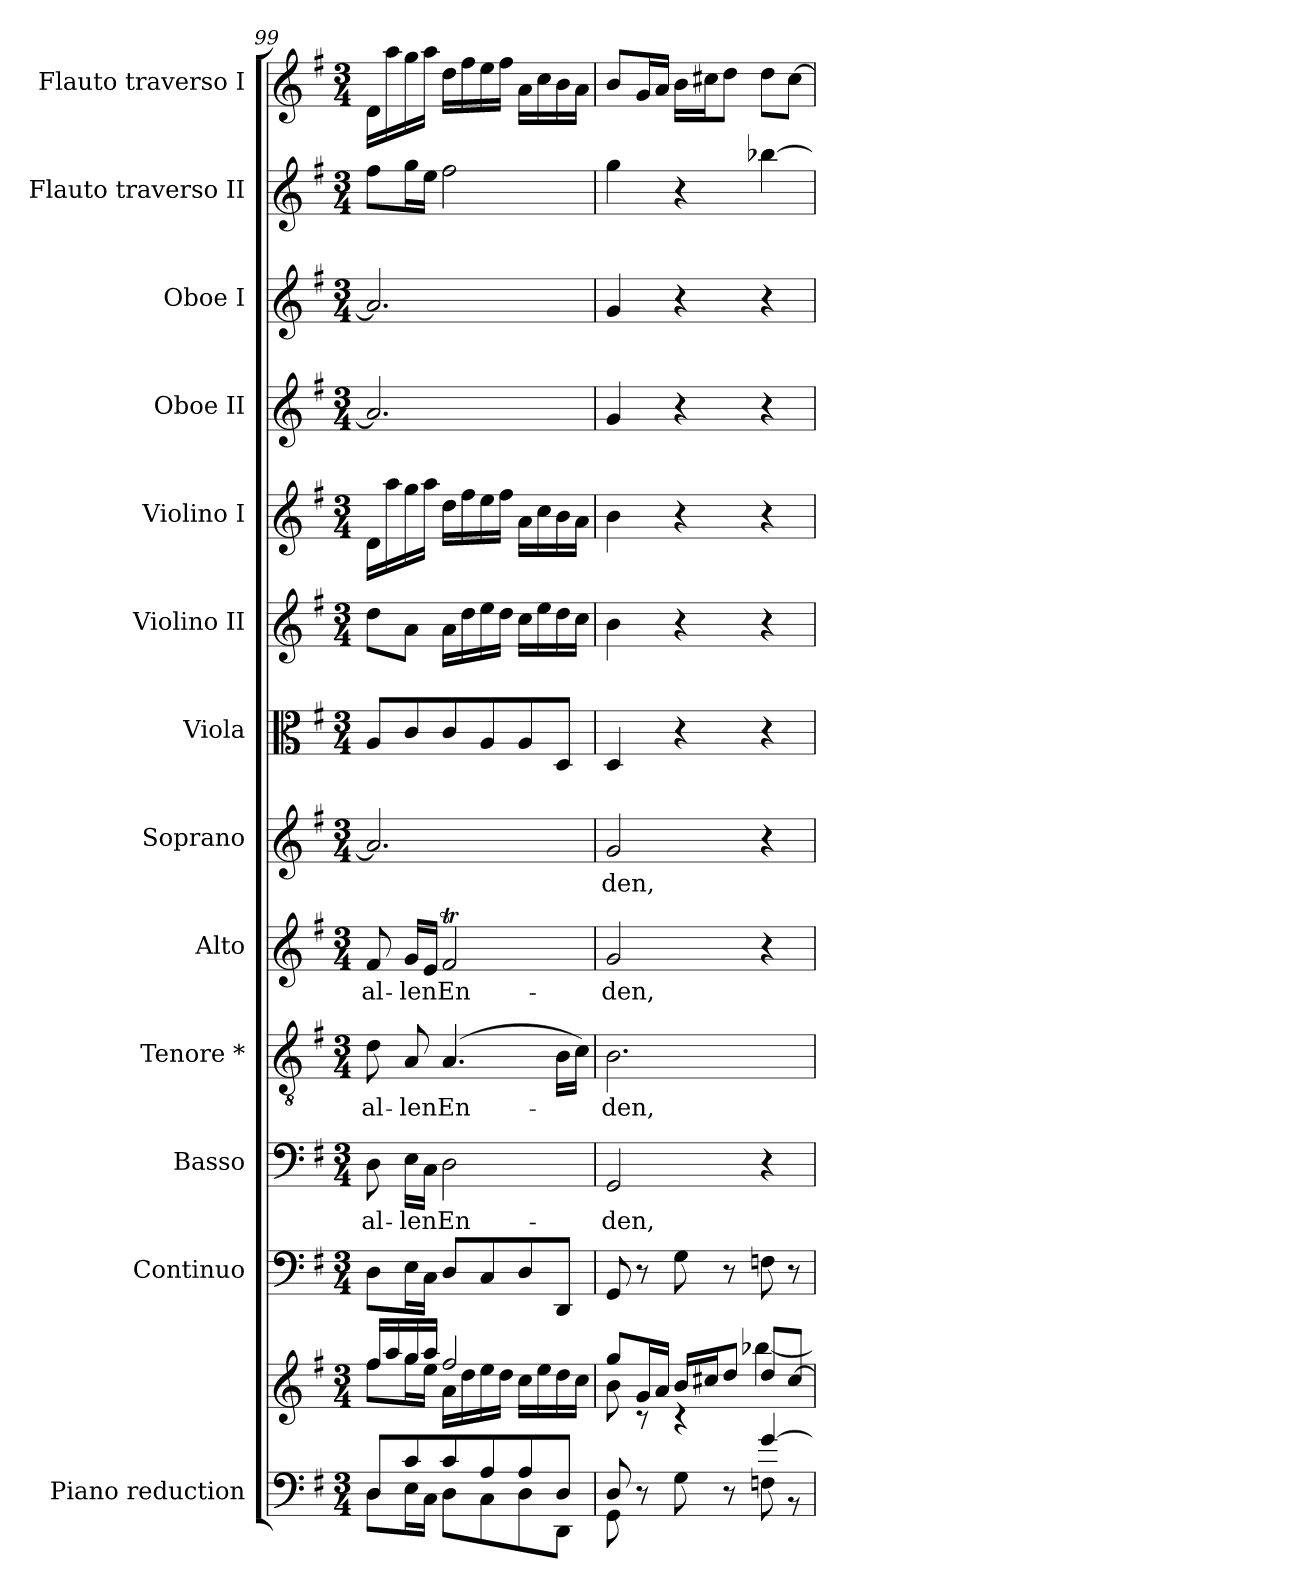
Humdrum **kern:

**kern	**kern	**kern	**kern	**text	**kern	**text	**kern	**text	**kern	**text	**kern	**kern	**kern	**kern	**kern	**kern	**kern
*part13	*part13	*part12	*part11	*part11	*part10	*part10	*part9	*part9	*part8	*part8	*part7	*part6	*part5	*part4	*part3	*part2	*part1
*staff14	*staff13	*staff12	*staff11	*staff11	*staff10	*staff10	*staff9	*staff9	*staff8	*staff8	*staff7	*staff6	*staff5	*staff4	*staff3	*staff2	*staff1
*I"Piano reduction	*	*I"Continuo	*I"Basso	*	*I"Tenore *	*	*I"Alto	*	*I"Soprano	*	*I"Viola	*I"Violino II	*I"Violino I	*I"Oboe II	*I"Oboe I	*I"Flauto traverso II	*I"Flauto traverso I
*I'Pno	*	*	*	*	*	*	*	*	*	*	*I'Vla	*I'Vln	*I'Vln	*I'Ob	*I'Ob	*	*
*clefF4	*clefG2	*clefF4	*clefF4	*	*clefGv2	*	*clefG2	*	*clefG2	*	*clefC3	*clefG2	*clefG2	*clefG2	*clefG2	*clefG2	*clefG2
*k[f#]	*k[f#]	*k[f#]	*k[f#]	*	*k[f#]	*	*k[f#]	*	*k[f#]	*	*k[f#]	*k[f#]	*k[f#]	*k[f#]	*k[f#]	*k[f#]	*k[f#]
*M3/4	*M3/4	*M3/4	*M3/4	*	*M3/4	*	*M3/4	*	*M3/4	*	*M3/4	*M3/4	*M3/4	*M3/4	*M3/4	*M3/4	*M3/4
=99	=99	=99	=99	=99	=99	=99	=99	=99	=99	=99	=99	=99	=99	=99	=99	=99	=99
*^	*^	*	*	*	*	*	*	*	*	*	*	*	*	*	*	*	*
!	!	!	!	!	!	!LO:LY:b	!	!LO:LY:b	!	!LO:LY:b	!	!	!	!	!	!	!	!	!
8D/L	8D\L	16ff#/LL	8ff#\L	8D\L	8D\	al-	8d\	al-	8f#/	al-	2.a/]	.	8A/L	8dd\L	16d\LL	2.a/]	2.a/]	8ff#\L	16d\LL
.	.	16aa/	.	.	.	.	.	.	.	.	.	.	.	.	16aa\	.	.	.	16aa\
!	!	!	!	!	!	!LO:LY:b	!	!LO:LY:b	!	!LO:LY:b	!	!	!	!	!	!	!	!	!
8c/	16E\L	16gg/	16gg\L	16E\L	16E\LL	-len	8A/	-len	16g/LL	-len	.	.	8c/	8a\J	16gg\	.	.	16gg\L	16gg\
.	16C\JJ	16aa/JJ	16ee\JJ	16C\JJ	16C\JJ	.	.	.	16e/JJ	.	.	.	.	.	16aa\JJ	.	.	16ee\JJ	16aa\JJ
!	!	!	!	!	!	!LO:LY:b	!	!LO:LY:b	!	!LO:LY:b	!	!	!	!	!	!	!	!	!
8c/	8D\L	2ff#/	16a\LL	8D/L	2D\	En-	(4.A/	En-	2f#t/	En-	.	.	8c/	16a\LL	16dd\LL	.	.	2ff#\	16dd\LL
.	.	.	16dd\	.	.	.	.	.	.	.	.	.	.	16dd\	16ff#\	.	.	.	16ff#\
8A/	8C\	.	16ee\	8C/	.	.	.	.	.	.	.	.	8A/	16ee\	16ee\	.	.	.	16ee\
.	.	.	16dd\JJ	.	.	.	.	.	.	.	.	.	.	16dd\JJ	16ff#\JJ	.	.	.	16ff#\JJ
8A/	8D\	.	16cc\LL	8D/	.	.	.	.	.	.	.	.	8A/	16cc\LL	16a\LL	.	.	.	16a\LL
.	.	.	16ee\	.	.	.	.	.	.	.	.	.	.	16ee\	16cc\	.	.	.	16cc\
8D/J	8DD\J	.	16dd\	8DD/J	.	.	16B\LL	.	.	.	.	.	8D/J	16dd\	16b\	.	.	.	16b\
.	.	.	16cc\JJ	.	.	.	16c\JJ)	.	.	.	.	.	.	16cc\JJ	16a\JJ	.	.	.	16a\JJ
=100	=100	=100	=100	=100	=100	=100	=100	=100	=100	=100	=100	=100	=100	=100	=100	=100	=100	=100	=100
!	!	!	!	!	!	!LO:LY:b	!	!LO:LY:b	!	!LO:LY:b	!	!LO:LY:b	!	!	!	!	!	!	!
8D/	8GG\	8gg/L	8b\	8GG/	2GG/	-den,	2.B\	-den,	2g/	-den,	2g/	-den,	4D/	4b\	4b\	4g/	4g/	4gg\	8b/L
8r	8ryy	16g/L	8r	8r	.	.	.	.	.	.	.	.	.	.	.	.	.	.	16g/L
.	.	16a/JJ	.	.	.	.	.	.	.	.	.	.	.	.	.	.	.	.	16a/JJ
8ryy	8G\	16b/LL	4r	8G\	.	.	.	.	.	.	.	.	4r	4r	4r	4r	4r	4r	16b\LL
.	.	16cc#X/J	.	.	.	.	.	.	.	.	.	.	.	.	.	.	.	.	16cc#X\J
8r	8ryy	8dd/J	.	8r	.	.	.	.	.	.	.	.	.	.	.	.	.	.	8dd\J
[4g/	8Fn\	8dd/L	[>4bb-X\	8Fn\	4r	.	.	.	4r	.	4r	.	4r	4r	4r	4r	4r	[4bb-X\	8dd\L
.	8r	[<8cc#/J	.	8r	.	.	.	.	.	.	.	.	.	.	.	.	.	.	[8cc#\J
*v	*v	*	*	*	*	*	*	*	*	*	*	*	*	*	*	*	*	*	*
*	*v	*v	*	*	*	*	*	*	*	*	*	*	*	*	*	*	*	*
=	=	=	=	=	=	=	=	=	=	=	=	=	=	=	=	=	=
*-	*-	*-	*-	*-	*-	*-	*-	*-	*-	*-	*-	*-	*-	*-	*-	*-	*-
